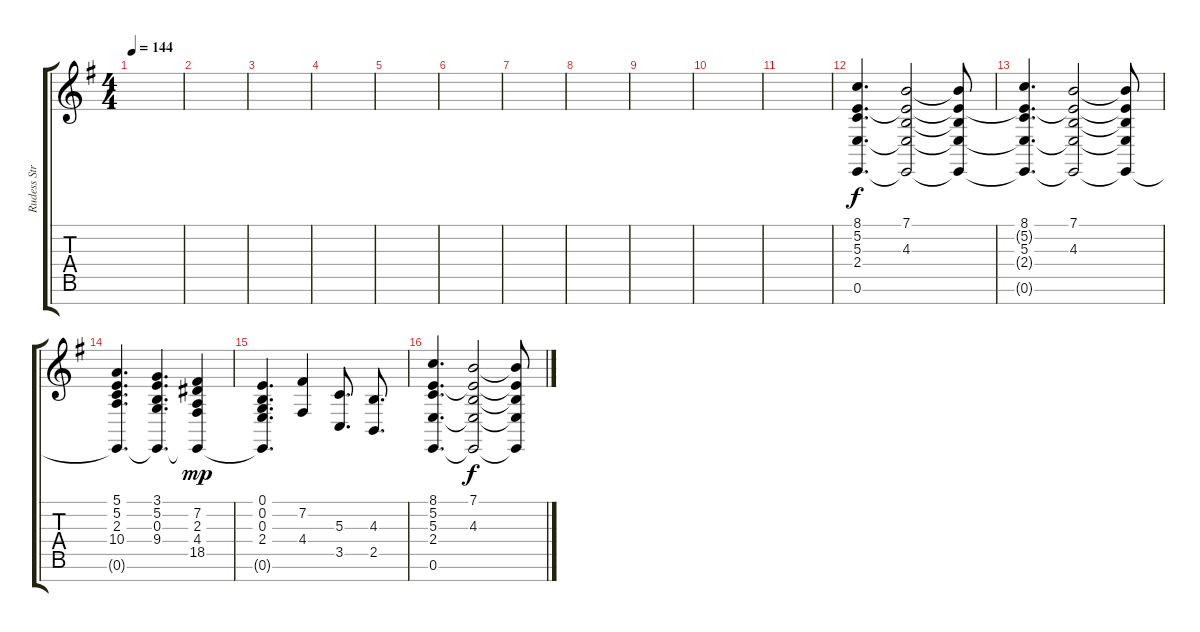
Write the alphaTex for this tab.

\track ("Rudess Strings" "Rudess Str") {instrument synthstrings1}
\staff {score tabs}
\tuning (E4 B3 G3 D3 A2 E2 B1) {hide}
\ts (4 4)
\tempo 144
\clef g2
\ks eminor
|
|
|
|
|
|
|
|
|
|
|
(8.1 5.2 5.3 2.4 0.6).4{d} (7.1 5.2{t} 4.3 2.4{t} 0.6{t}).2{dy f} (7.1{t} 5.2{t} 4.3{t} 2.4{t} 0.6{t}).8 |
(8.1 5.2{t} 5.3 2.4{t} 0.6{t}).4{d} (7.1 5.2{t} 4.3 2.4{t} 0.6{t}).2 (7.1{t} 5.2{t} 4.3{t} 2.4{t} 0.6{t}).8 |
(5.1 5.2 2.3 10.4 0.6{t}).4{d} (3.1 5.2 0.3 9.4 0.6{t}).4{d} (7.2 2.3 4.4 18.5 0.6{t}).4{dy mp} |
(0.1 0.2 0.3 2.4 0.6{t}).4{d} (7.2 4.4).4 (5.3 3.5).8{d} (4.3 2.5).8{d} |
(8.1 5.2 5.3 2.4 0.6).4{d} (7.1 5.2{t} 4.3 2.4{t} 0.6{t}).2{dy f} (7.1{t} 5.2{t} 4.3{t} 2.4{t} 0.6{t}).8
